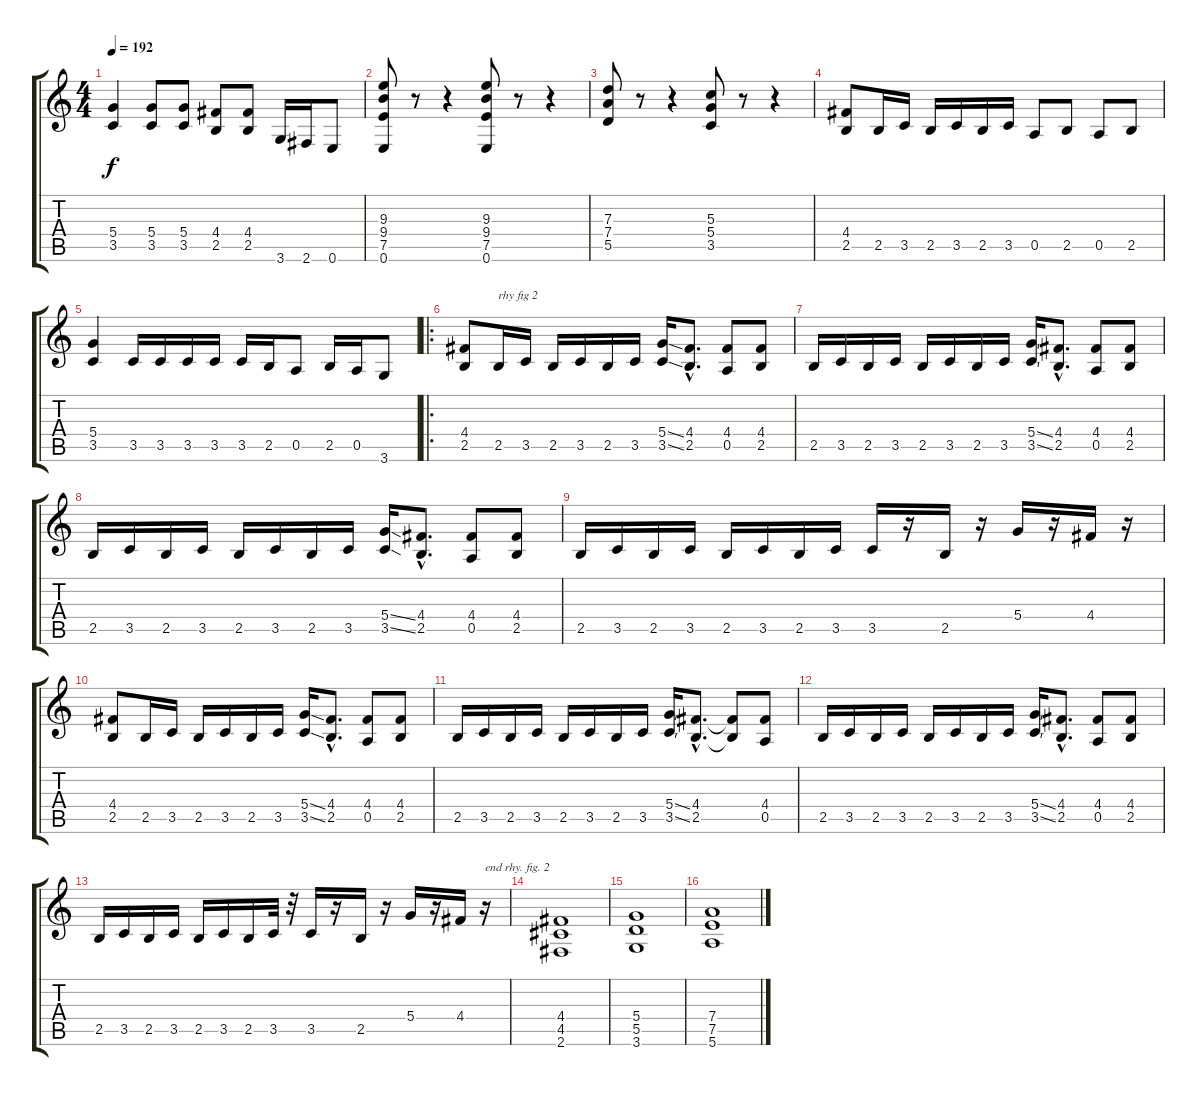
\track "" {instrument distortionguitar}
\staff {score tabs}
\tuning (E4 B3 G3 D3 A2 E2) {hide}
\ts (4 4)
\tempo 192
\clef g2
\ks c
(5.4 3.5).4{dy f} (5.4 3.5).8 (5.4 3.5).8 (4.4 2.5).8 (4.4 2.5).8 3.6.16 2.6.16 0.6.8 |
(9.3 9.4 7.5 0.6).8 r.8 r.4 (9.3 9.4 7.5 0.6).8 r.8 r.4 |
(7.3 7.4 5.5).8 r.8 r.4 (5.3 5.4 3.5).8 r.8 r.4 |
(4.4 2.5).8 2.5.16 3.5.16 2.5.16 3.5.16 2.5.16 3.5.16 0.5.8 2.5.8 0.5.8 2.5.8 |
(5.4 3.5).4 3.5.16 3.5.16 3.5.16 3.5.16 3.5.16 2.5.16 0.5.8 2.5.16 0.5.16 3.6.8 |
\ro
(4.4 2.5).8 2.5.16{txt "rhy fig 2"} 3.5.16 2.5.16 3.5.16 2.5.16 3.5.16 (5.4{ss} 3.5{ss}).16 (4.4{hac} 2.5{hac}).8{d} (4.4 0.5).8 (4.4 2.5).8 |
2.5.16 3.5.16 2.5.16 3.5.16 2.5.16 3.5.16 2.5.16 3.5.16 (5.4{ss} 3.5{ss}).16 (4.4{hac} 2.5{hac}).8{d} (4.4 0.5).8 (4.4 2.5).8 |
2.5.16 3.5.16 2.5.16 3.5.16 2.5.16 3.5.16 2.5.16 3.5.16 (5.4{ss} 3.5{ss}).16 (4.4{hac} 2.5{hac}).8{d} (4.4 0.5).8 (4.4 2.5).8 |
2.5.16 3.5.16 2.5.16 3.5.16 2.5.16 3.5.16 2.5.16 3.5.16 3.5.16 r.16 2.5.16 r.16 5.4.16 r.16 4.4.16 r.16 |
(4.4 2.5).8 2.5.16 3.5.16 2.5.16 3.5.16 2.5.16 3.5.16 (5.4{ss} 3.5{ss}).16 (4.4{hac} 2.5{hac}).8{d} (4.4 0.5).8 (4.4 2.5).8 |
2.5.16 3.5.16 2.5.16 3.5.16 2.5.16 3.5.16 2.5.16 3.5.16 (5.4{ss} 3.5{ss}).16 (4.4{hac} 2.5{hac}).8{d} (4.4{t} 2.5{t}).8 (4.4 0.5).8 |
2.5.16 3.5.16 2.5.16 3.5.16 2.5.16 3.5.16 2.5.16 3.5.16 (5.4{ss} 3.5{ss}).16 (4.4{hac} 2.5{hac}).8{d} (4.4 0.5).8 (4.4 2.5).8 |
2.5.16 3.5.16 2.5.16 3.5.16 2.5.16 3.5.16 2.5.16 3.5.32 r.32 3.5.16 r.16 2.5.16 r.16 5.4.16 r.16 4.4.16 r.16{txt "end rhy. fig. 2"} |
(4.4 4.5 2.6).1 |
(5.4 5.5 3.6).1 |
(7.4 7.5 5.6).1
